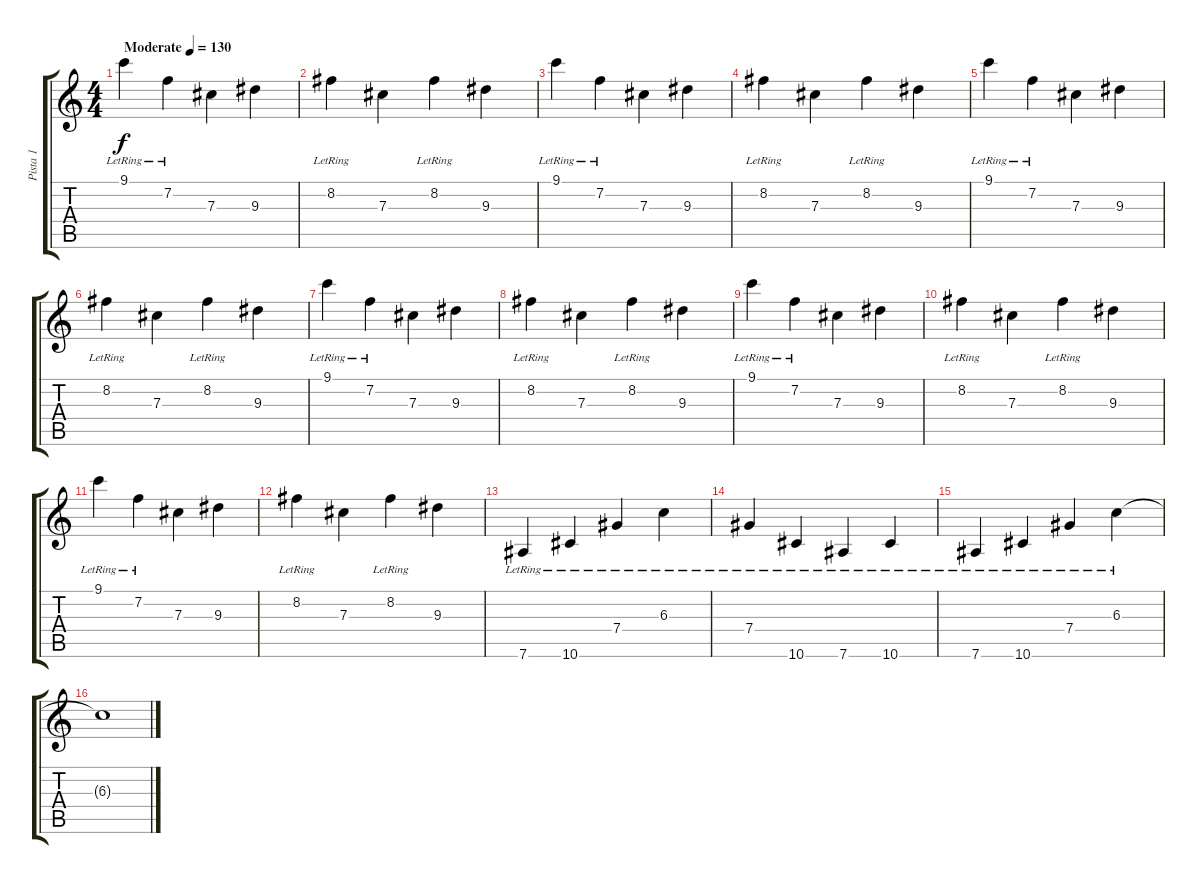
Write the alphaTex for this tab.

\track ("Pista 1" "Pista 1") {instrument electricguitarjazz}
\staff {score tabs}
\tuning (Eb4 Bb3 Gb3 Db3 Ab2 Eb2) {hide}
\ts (4 4)
\tempo (130 "Moderate")
\clef g2
\ks c
9.1{lr}.4{dy f instrument electricguitarjazz} 7.2{lr}.4 7.3.4 9.3.4 |
8.2{lr}.4 7.3.4 8.2{lr}.4 9.3.4 |
9.1{lr}.4 7.2{lr}.4 7.3.4 9.3.4 |
8.2{lr}.4 7.3.4 8.2{lr}.4 9.3.4 |
9.1{lr}.4 7.2{lr}.4 7.3.4 9.3.4 |
8.2{lr}.4 7.3.4 8.2{lr}.4 9.3.4 |
9.1{lr}.4 7.2{lr}.4 7.3.4 9.3.4 |
8.2{lr}.4 7.3.4 8.2{lr}.4 9.3.4 |
9.1{lr}.4 7.2{lr}.4 7.3.4 9.3.4 |
8.2{lr}.4 7.3.4 8.2{lr}.4 9.3.4 |
9.1{lr}.4 7.2{lr}.4 7.3.4 9.3.4 |
8.2{lr}.4 7.3.4 8.2{lr}.4 9.3.4 |
7.6{lr}.4 10.6{lr}.4 7.4{lr}.4 6.3{lr}.4 |
7.4{lr}.4 10.6{lr}.4 7.6{lr}.4 10.6{lr}.4 |
7.6{lr}.4 10.6{lr}.4 7.4{lr}.4 6.3{lr}.4 |
6.3{t}.1
